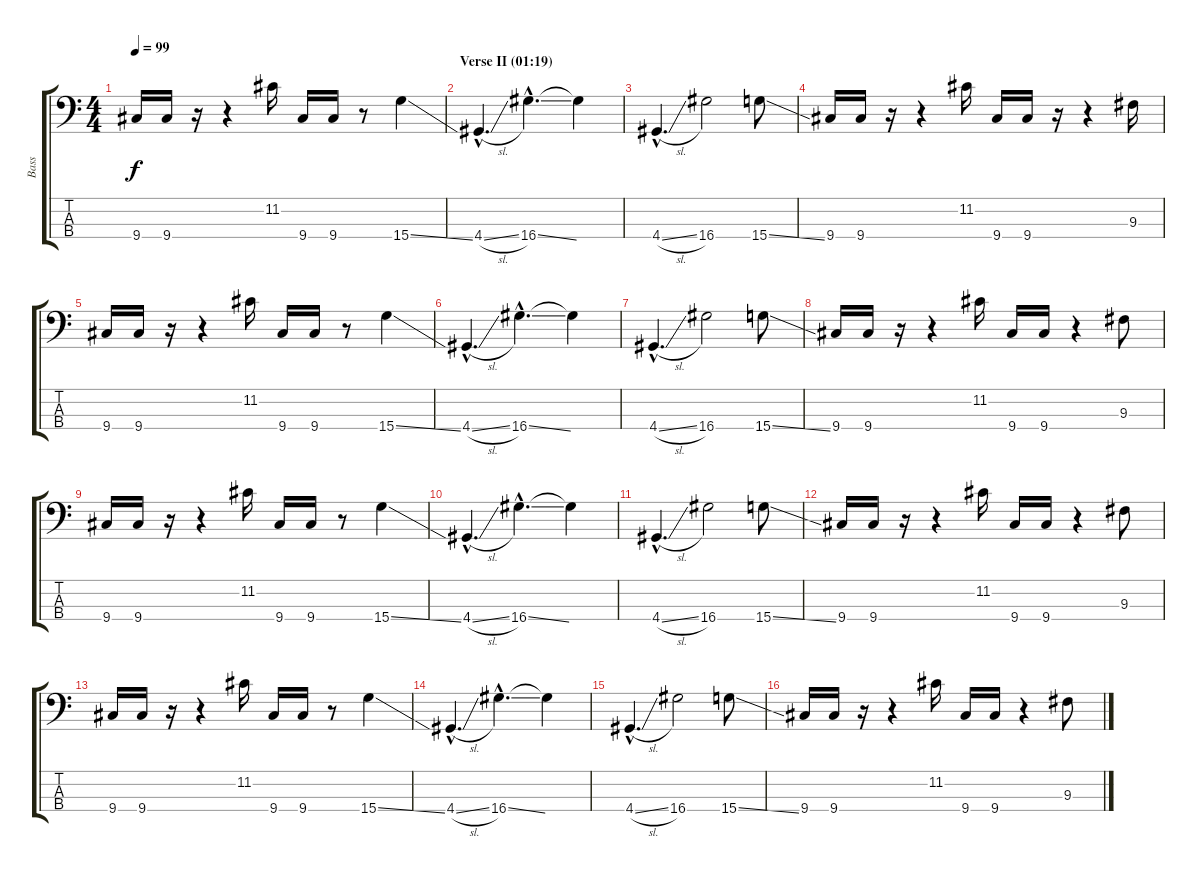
\track ("Bass" "Bass") {instrument electricbassfinger}
\staff {score tabs}
\tuning (G2 D2 A1 E1) {hide}
\ts (4 4)
\tempo 99
\clef f4
\ks c
9.4.16{dy f} 9.4.16 r.16 r.4 11.2.16 9.4.16 9.4.16 r.8 15.4{ss}.4 |
\section ("" "Verse II (01:19)")
4.4{sl hac}.4{d} 16.4{ss hac}.4{d} 16.4{t}.4 |
4.4{sl hac}.4{d} 16.4.2 15.4{ss}.8 |
9.4.16 9.4.16 r.16 r.4 11.2.16 9.4.16 9.4.16 r.16 r.4 9.3.16 |
9.4.16 9.4.16 r.16 r.4 11.2.16 9.4.16 9.4.16 r.8 15.4{ss}.4 |
4.4{sl hac}.4{d} 16.4{ss hac}.4{d} 16.4{t}.4 |
4.4{sl hac}.4{d} 16.4.2 15.4{ss}.8 |
9.4.16 9.4.16 r.16 r.4 11.2.16 9.4.16 9.4.16 r.4 9.3.8 |
9.4.16 9.4.16 r.16 r.4 11.2.16 9.4.16 9.4.16 r.8 15.4{ss}.4 |
4.4{sl hac}.4{d} 16.4{ss hac}.4{d} 16.4{t}.4 |
4.4{sl hac}.4{d} 16.4.2 15.4{ss}.8 |
9.4.16 9.4.16 r.16 r.4 11.2.16 9.4.16 9.4.16 r.4 9.3.8 |
9.4.16 9.4.16 r.16 r.4 11.2.16 9.4.16 9.4.16 r.8 15.4{ss}.4 |
4.4{sl hac}.4{d} 16.4{ss hac}.4{d} 16.4{t}.4 |
4.4{sl hac}.4{d} 16.4.2 15.4{ss}.8 |
9.4.16 9.4.16 r.16 r.4 11.2.16 9.4.16 9.4.16 r.4 9.3.8
